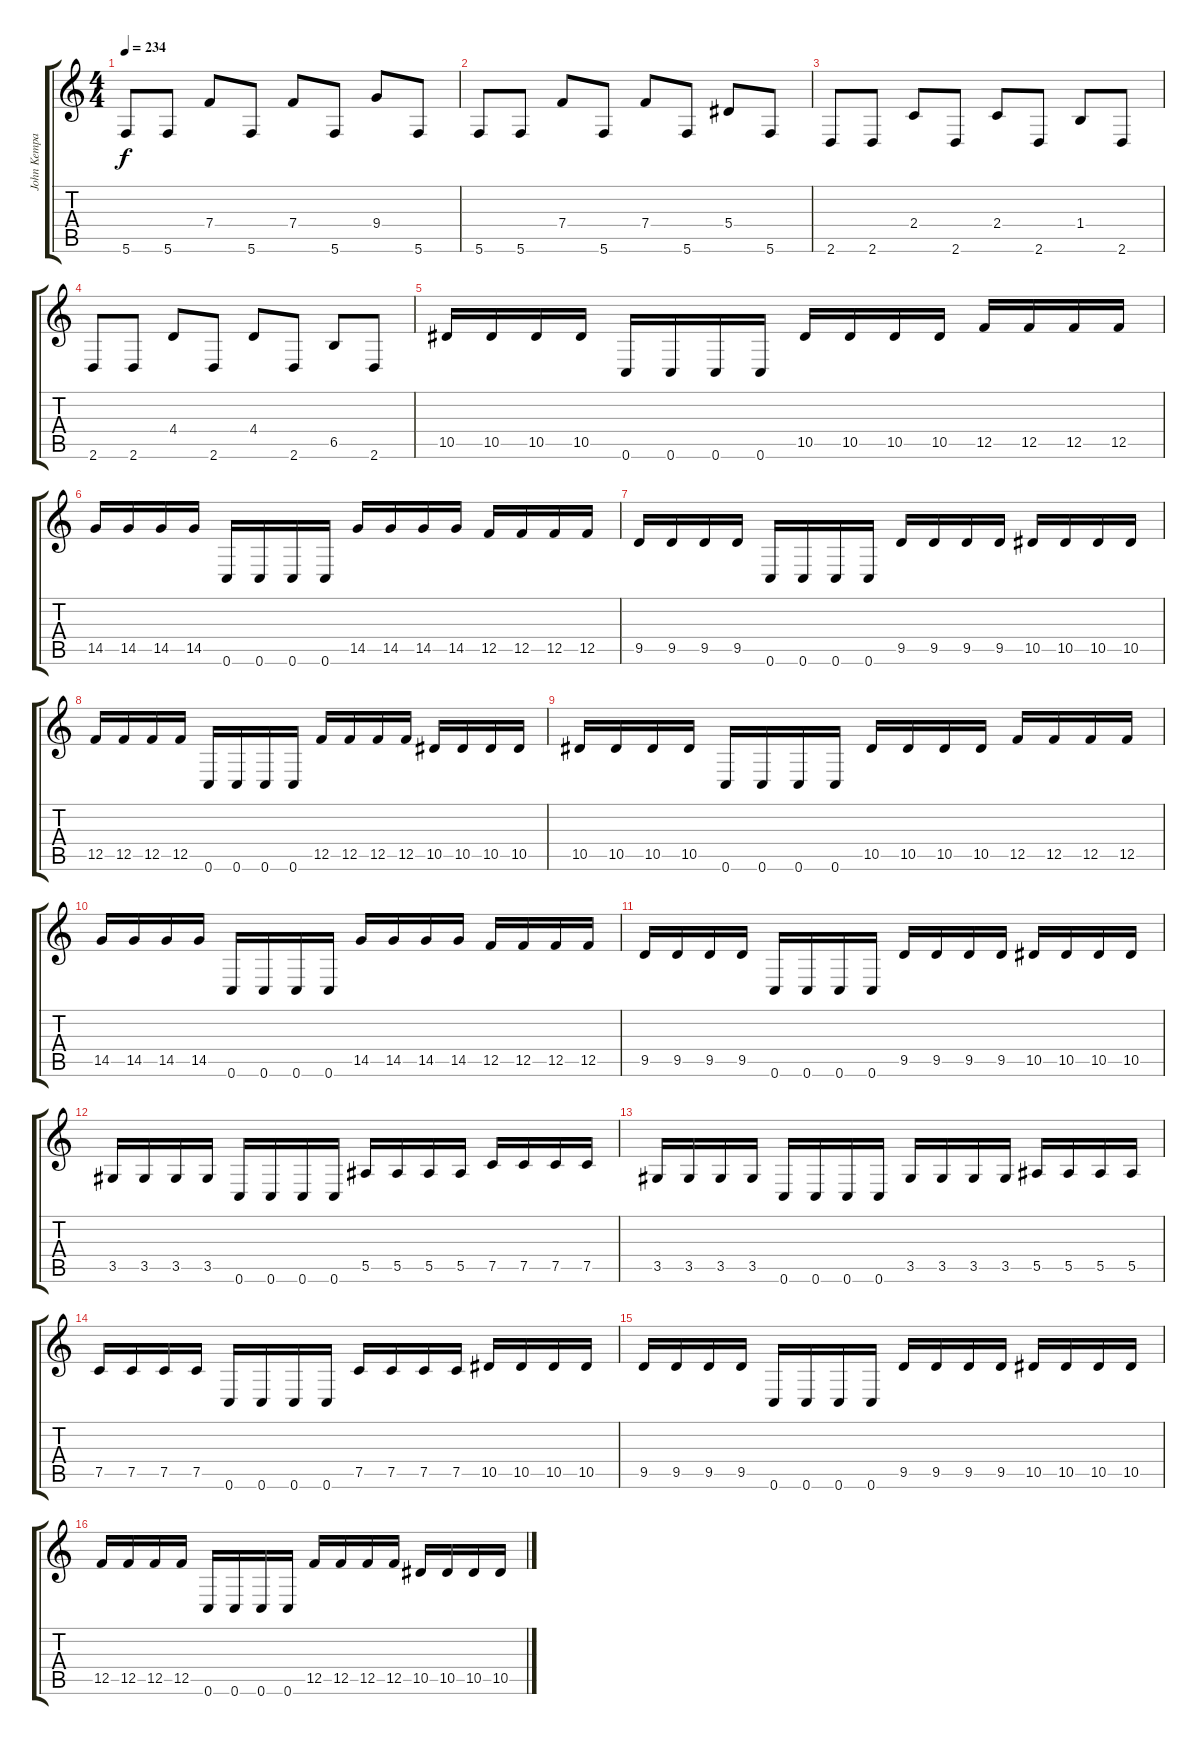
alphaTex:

\track ("John Kempainen (Lead Guitar)" "John Kempa") {instrument overdrivenguitar}
\staff {score tabs}
\tuning (C4 G3 Eb3 Bb2 F2 C2) {hide}
\ts (4 4)
\tempo 234
\clef g2
\ks c
5.6.8{dy f} 5.6.8 7.4.8 5.6.8 7.4.8 5.6.8 9.4.8 5.6.8 |
5.6.8 5.6.8 7.4.8 5.6.8 7.4.8 5.6.8 5.4.8 5.6.8 |
2.6.8 2.6.8 2.4.8 2.6.8 2.4.8 2.6.8 1.4.8 2.6.8 |
2.6.8 2.6.8 4.4.8 2.6.8 4.4.8 2.6.8 6.5.8 2.6.8 |
10.5.16 10.5.16 10.5.16 10.5.16 0.6.16 0.6.16 0.6.16 0.6.16 10.5.16 10.5.16 10.5.16 10.5.16 12.5.16 12.5.16 12.5.16 12.5.16 |
14.5.16 14.5.16 14.5.16 14.5.16 0.6.16 0.6.16 0.6.16 0.6.16 14.5.16 14.5.16 14.5.16 14.5.16 12.5.16 12.5.16 12.5.16 12.5.16 |
9.5.16 9.5.16 9.5.16 9.5.16 0.6.16 0.6.16 0.6.16 0.6.16 9.5.16 9.5.16 9.5.16 9.5.16 10.5.16 10.5.16 10.5.16 10.5.16 |
12.5.16 12.5.16 12.5.16 12.5.16 0.6.16 0.6.16 0.6.16 0.6.16 12.5.16 12.5.16 12.5.16 12.5.16 10.5.16 10.5.16 10.5.16 10.5.16 |
10.5.16 10.5.16 10.5.16 10.5.16 0.6.16 0.6.16 0.6.16 0.6.16 10.5.16 10.5.16 10.5.16 10.5.16 12.5.16 12.5.16 12.5.16 12.5.16 |
14.5.16 14.5.16 14.5.16 14.5.16 0.6.16 0.6.16 0.6.16 0.6.16 14.5.16 14.5.16 14.5.16 14.5.16 12.5.16 12.5.16 12.5.16 12.5.16 |
9.5.16 9.5.16 9.5.16 9.5.16 0.6.16 0.6.16 0.6.16 0.6.16 9.5.16 9.5.16 9.5.16 9.5.16 10.5.16 10.5.16 10.5.16 10.5.16 |
3.5.16 3.5.16 3.5.16 3.5.16 0.6.16 0.6.16 0.6.16 0.6.16 5.5.16 5.5.16 5.5.16 5.5.16 7.5.16 7.5.16 7.5.16 7.5.16 |
3.5.16 3.5.16 3.5.16 3.5.16 0.6.16 0.6.16 0.6.16 0.6.16 3.5.16 3.5.16 3.5.16 3.5.16 5.5.16 5.5.16 5.5.16 5.5.16 |
7.5.16 7.5.16 7.5.16 7.5.16 0.6.16 0.6.16 0.6.16 0.6.16 7.5.16 7.5.16 7.5.16 7.5.16 10.5.16 10.5.16 10.5.16 10.5.16 |
9.5.16 9.5.16 9.5.16 9.5.16 0.6.16 0.6.16 0.6.16 0.6.16 9.5.16 9.5.16 9.5.16 9.5.16 10.5.16 10.5.16 10.5.16 10.5.16 |
12.5.16 12.5.16 12.5.16 12.5.16 0.6.16 0.6.16 0.6.16 0.6.16 12.5.16 12.5.16 12.5.16 12.5.16 10.5.16 10.5.16 10.5.16 10.5.16
